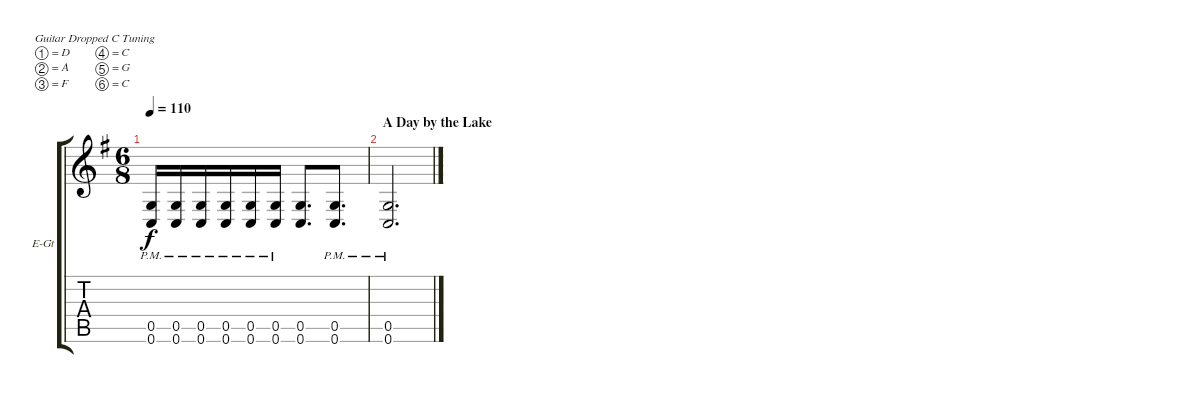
\bracketExtendMode groupsimilarinstruments
\firstSystemTrackNameOrientation horizontal
\otherSystemsTrackNameOrientation horizontal
\track ("Electric Guitar 1" "E-Gt") {instrument distortionguitar}
\staff {score tabs}
\tuning (D4 A3 F3 C3 G2 C2)
\ts (6 8)
\tempo 110
\clef g2
\ks eminor
(0.6{pm} 0.5{pm}).16{dy f} (0.6{pm} 0.5{pm}).16 (0.6{pm} 0.5{pm}).16 (0.6{pm} 0.5{pm}).16 (0.6{pm} 0.5{pm}).16 (0.6{pm} 0.5{pm}).16 (0.6 0.5).8{d} (0.6{pm} 0.5{pm}).8{d} |
\section ("" "A Day by the Lake")
(0.6{pm} 0.5{pm}).2{d}
